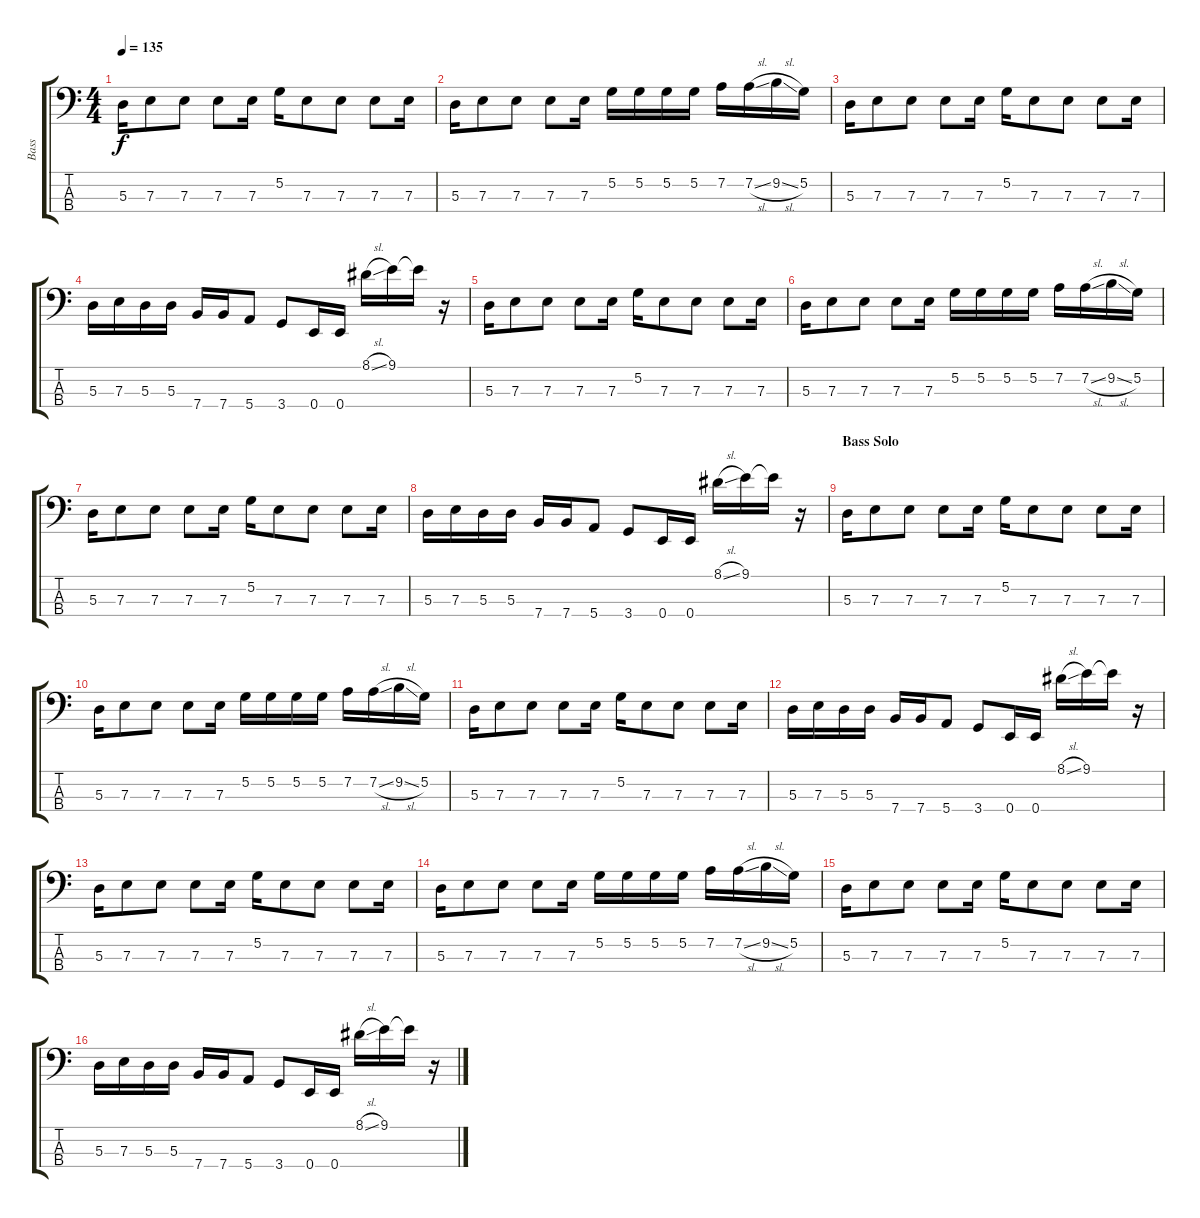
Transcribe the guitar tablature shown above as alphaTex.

\track ("Bass" "Bass") {instrument electricbassfinger}
\staff {score tabs}
\tuning (G2 D2 A1 E1) {hide}
\ts (4 4)
\tempo 135
\clef f4
\ks c
5.3.16{dy f} 7.3.8 7.3.8 7.3.8 7.3.16 5.2.16 7.3.8 7.3.8 7.3.8 7.3.16 |
5.3.16 7.3.8 7.3.8 7.3.8 7.3.16 5.2.16 5.2.16 5.2.16 5.2.16 7.2.16 7.2{sl}.16 9.2{sl}.16 5.2.16 |
5.3.16 7.3.8 7.3.8 7.3.8 7.3.16 5.2.16 7.3.8 7.3.8 7.3.8 7.3.16 |
5.3.16 7.3.16 5.3.16 5.3.16 7.4.16 7.4.16 5.4.8 3.4.8 0.4.16 0.4.16 8.1{sl}.16 9.1.16 9.1{t}.16 r.16 |
5.3.16 7.3.8 7.3.8 7.3.8 7.3.16 5.2.16 7.3.8 7.3.8 7.3.8 7.3.16 |
5.3.16 7.3.8 7.3.8 7.3.8 7.3.16 5.2.16 5.2.16 5.2.16 5.2.16 7.2.16 7.2{sl}.16 9.2{sl}.16 5.2.16 |
5.3.16 7.3.8 7.3.8 7.3.8 7.3.16 5.2.16 7.3.8 7.3.8 7.3.8 7.3.16 |
5.3.16 7.3.16 5.3.16 5.3.16 7.4.16 7.4.16 5.4.8 3.4.8 0.4.16 0.4.16 8.1{sl}.16 9.1.16 9.1{t}.16 r.16 |
\section ("" "Bass Solo")
5.3.16 7.3.8 7.3.8 7.3.8 7.3.16 5.2.16 7.3.8 7.3.8 7.3.8 7.3.16 |
5.3.16 7.3.8 7.3.8 7.3.8 7.3.16 5.2.16 5.2.16 5.2.16 5.2.16 7.2.16 7.2{sl}.16 9.2{sl}.16 5.2.16 |
5.3.16 7.3.8 7.3.8 7.3.8 7.3.16 5.2.16 7.3.8 7.3.8 7.3.8 7.3.16 |
5.3.16 7.3.16 5.3.16 5.3.16 7.4.16 7.4.16 5.4.8 3.4.8 0.4.16 0.4.16 8.1{sl}.16 9.1.16 9.1{t}.16 r.16 |
5.3.16 7.3.8 7.3.8 7.3.8 7.3.16 5.2.16 7.3.8 7.3.8 7.3.8 7.3.16 |
5.3.16 7.3.8 7.3.8 7.3.8 7.3.16 5.2.16 5.2.16 5.2.16 5.2.16 7.2.16 7.2{sl}.16 9.2{sl}.16 5.2.16 |
5.3.16 7.3.8 7.3.8 7.3.8 7.3.16 5.2.16 7.3.8 7.3.8 7.3.8 7.3.16 |
5.3.16 7.3.16 5.3.16 5.3.16 7.4.16 7.4.16 5.4.8 3.4.8 0.4.16 0.4.16 8.1{sl}.16 9.1.16 9.1{t}.16 r.16
